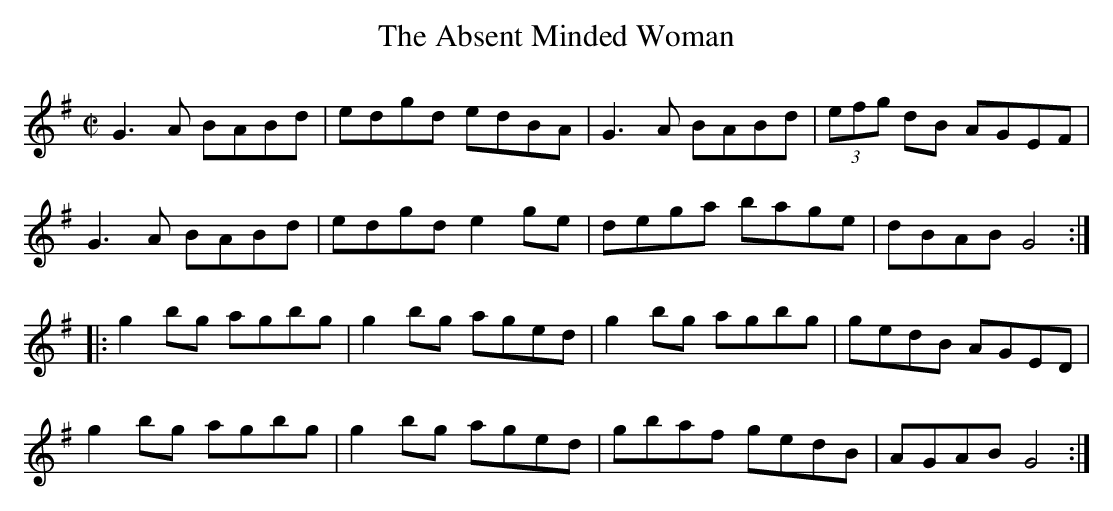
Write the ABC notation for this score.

X:1
T:Absent Minded Woman, The
M:C|
K:G
G3A BABd|edgd edBA|G3A BABd|(3efg dB AGEF|
G3A BABd|edgd e2ge|dega bage|dBAB G4:|
|:g2bg agbg|g2bg aged|g2bg agbg|gedB AGED|
g2bg agbg|g2bg aged|gbaf gedB|AGAB G4:|
